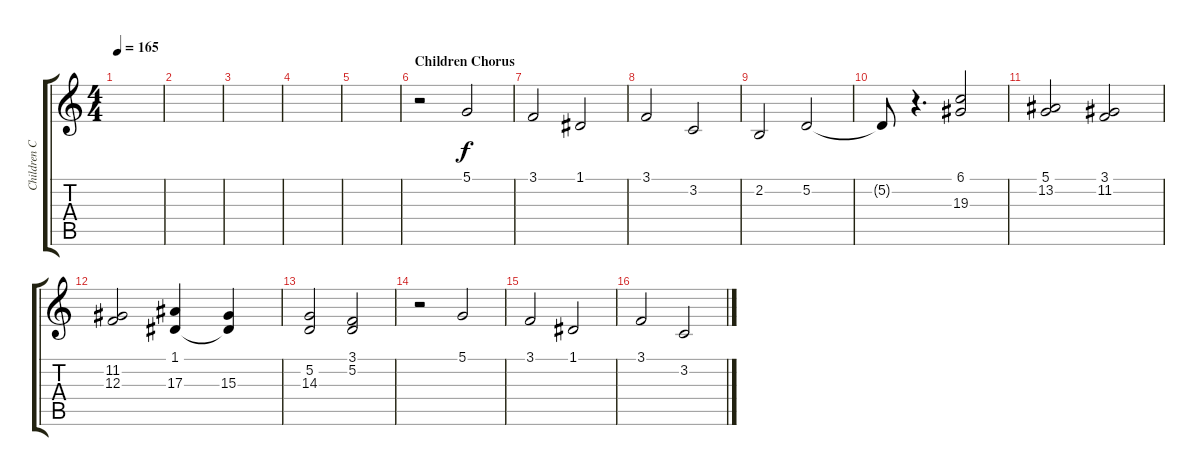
\track ("Children Chorus" "Children C") {instrument choiraahs}
\staff {score tabs}
\tuning (D4 A3 F3 C3 G2 D2) {hide}
\ts (4 4)
\tempo 165
\clef g2
\ks c
|
|
|
|
|
\section ("" "Children Chorus")
r.2 5.1.2 |
3.1.2 1.1.2 |
3.1.2 3.2.2 |
2.2.2 5.2.2 |
5.2{t}.8 r.4{d} (6.1 19.3).2 |
(5.1 13.2).2 (3.1 11.2).2 |
(11.2 12.3).2 (1.1 17.3).4 (1.1{t} 15.3).4 |
(5.2 14.3).2 (3.1 5.2).2 |
r.2 5.1.2 |
3.1.2 1.1.2 |
3.1.2 3.2.2
